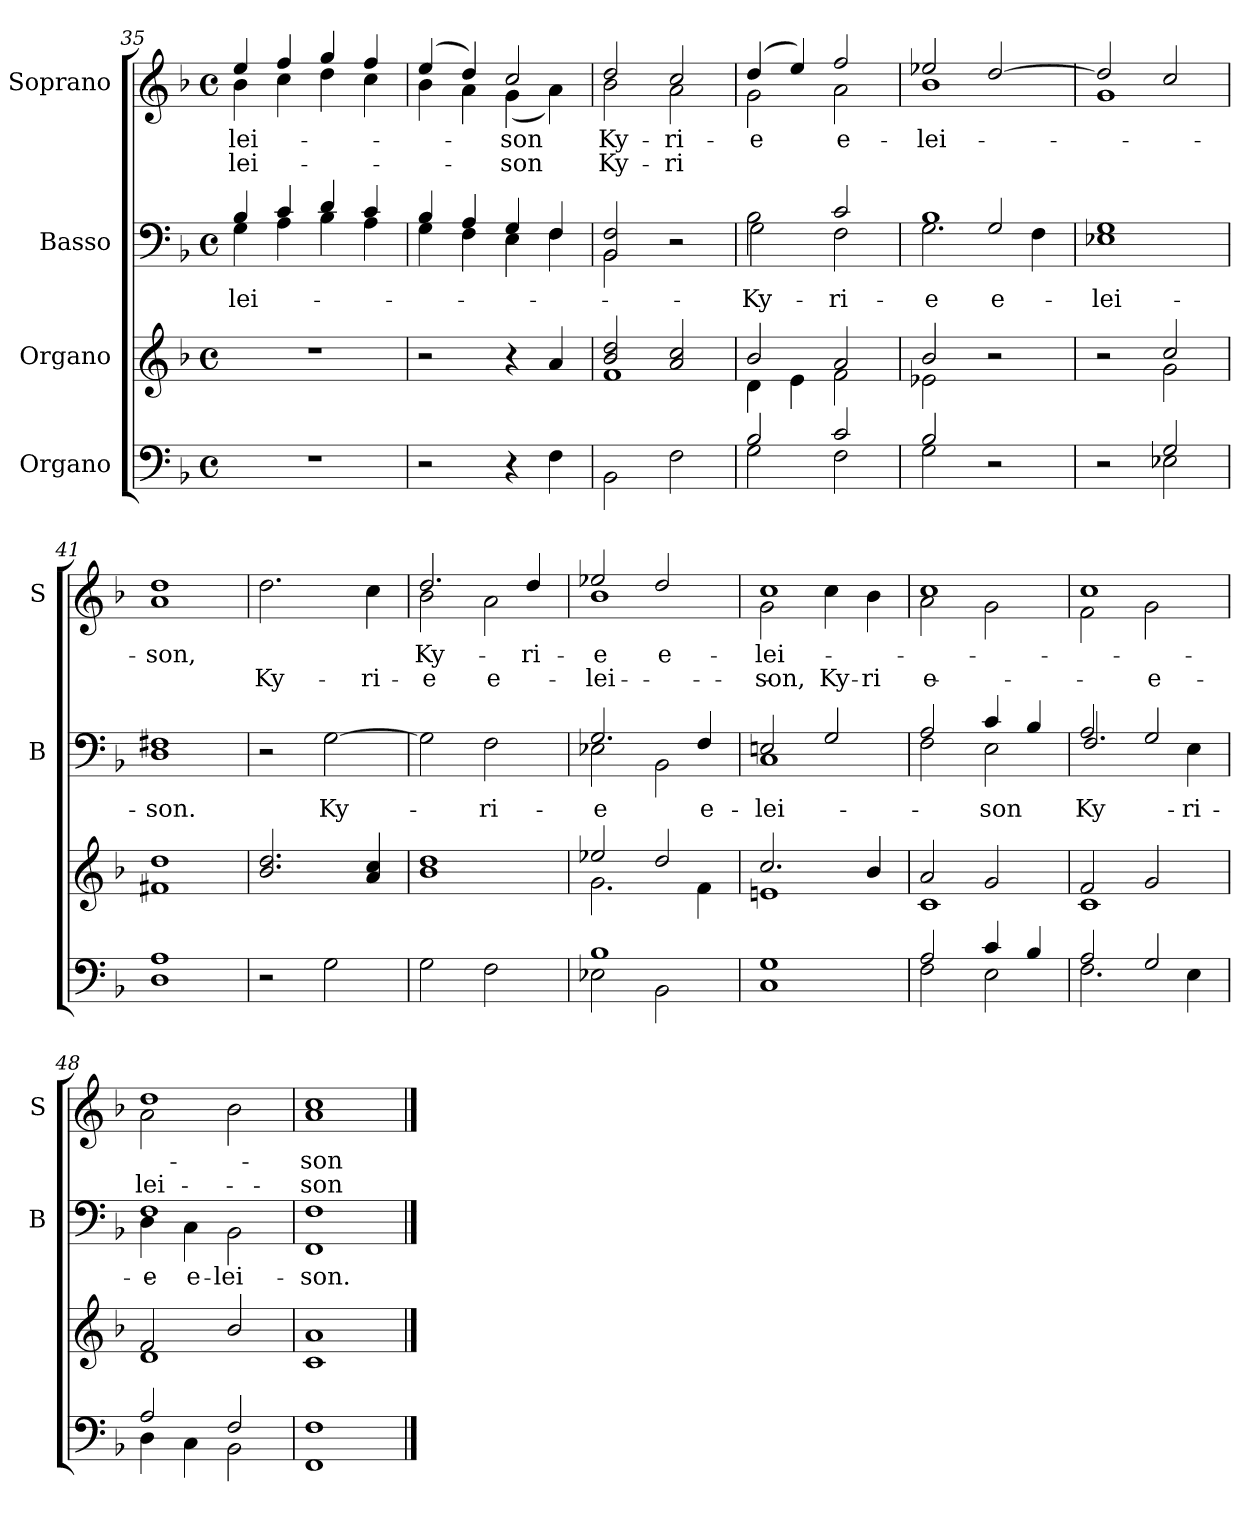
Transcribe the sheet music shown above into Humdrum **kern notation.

**kern	**kern	**kern	**text	**kern	**text	**text
*part4	*part3	*part2	*part2	*part1	*part1	*part1
*staff4	*staff3	*staff2	*staff2	*staff1	*staff1	*staff1
*I"Organo	*I"Organo	*I"Basso	*	*I"Soprano	*	*
*	*	*I'B	*	*I'S	*	*
*clefF4	*clefG2	*clefF4	*	*clefG2	*	*
*k[b-]	*k[b-]	*k[b-]	*	*k[b-]	*	*
*M4/4	*M4/4	*M4/4	*	*M4/4	*	*
*met(c)	*met(c)	*met(c)	*	*met(c)	*	*
=35	=35	=35	=35	=35	=35	=35
*	*	*^	*	*^	*	*
1r	1r	4B-/	4G\	-lei-	4ee/	4b-\	-lei-	-lei-
.	.	4c/	4A\	.	4ff/	4cc\	.	.
.	.	4d/	4B-\	.	4gg/	4dd\	.	.
.	.	4c/	4A\	.	4ff/	4cc\	.	.
=36	=36	=36	=36	=36	=36	=36	=36	=36
2r	2r	4B-/	4G\	.	(4ee/	4b-\	.	.
.	.	4A/	4F\	.	4dd/)	4a\	.	.
4r	4r	4G/	4E\	.	2cc/	(4g\	-son	-son
4F\	4a/	4F/	4F\	.	.	4a\)	.	.
=37	=37	=37	=37	=37	=37	=37	=37	=37
*	*^	*	*	*	*	*	*	*
2BB-\	2b-/ 2dd/	1f	2BB-/ 2F/	2BB-\	.	2dd/	2b-\	Ky-	Ky-
2F\	2a/ 2cc/	.	2r	2ryy	.	2cc/	2a\	-ri-	-ri
=38	=38	=38	=38	=38	=38	=38	=38	=38	=38
*^	*	*	*	*	*	*	*	*	*
2B-/	2G\	2b-/	4d\	2B-\	2G\	Ky-	(4dd/	2g\	-e	.
.	.	.	4e\	.	.	.	4ee/)	.	.	.
2c/	2F\	2a/	2f\	2c/	2F\	-ri-	2ff/	2a\	e-	.
=39	=39	=39	=39	=39	=39	=39	=39	=39	=39	=39
!	!	!	!	!LO:N:vis=1	!	!	!	!	!	!
2B-/	2G\	2b-/	2e-X\	2B-/	2.G\	-e	2ee-X/	1b-	-lei-	.
2r	2ryy	2r	2ryy	2G/	.	e-	[2dd/	.	.	.
.	.	.	.	.	4F\	.	.	.	.	.
=40	=40	=40	=40	=40	=40	=40	=40	=40	=40	=40
2r	2ryy	2r	2ryy	1G	1E-X	-lei-	2dd/]	1g	.	.
2G/	2E-X\	2cc/	2g\	.	.	.	2cc/	.	.	.
*	*	*v	*v	*	*	*	*	*	*	*
=41	=41	=41	=41	=41	=41	=41	=41	=41	=41
1A	1D	1f#X 1dd	1F#X	1D	-son.	1dd	1a	-son,	.
=42	=42	=42	=42	=42	=42	=42	=42	=42	=42
!	!	!	!	!	!	!LO:TX:a:color=crimson:t=⚠	!	!	!
*	*	*	*v	*v	*	*	*	*	*
*v	*v	*	*	*	*v	*v	*	*
2r	2.b-/ 2.dd/	2r	.	2.dd\	.	Ky-
2G\	.	[2G\	Ky-	.	.	.
.	4a/ 4cc/	.	.	4cc\	.	-ri-
=43	=43	=43	=43	=43	=43	=43
*	*	*	*	*^	*	*
2G\	1b- 1dd	2G\]	.	2.dd/	2b-\	Ky-	e
2F\	.	2F\	-ri-	.	2a\	.	e-
.	.	.	.	4dd/	.	-ri-	.
=44	=44	=44	=44	=44	=44	=44	=44
*^	*^	*^	*	*	*	*	*
1B-	2E-X\	2ee-X/	2.g\	2.G/	2E-X\	-e	2ee-X/	1b-	-e	-lei-
.	2BB-\	2dd/	.	.	2BB-\	.	2dd/	.	e-	.
.	.	.	4f\	4F/	.	e-	.	.	.	.
=45	=45	=45	=45	=45	=45	=45	=45	=45	=45	=45
1G	1C	2.cc/	1en	2En/	1C	-lei-	1cc	2g\	-lei-	-son,
.	.	.	.	2G/	.	.	.	4cc\	.	Ky-
.	.	4b-/	.	.	.	.	.	4b-\	.	-ri-
=46	=46	=46	=46	=46	=46	=46	=46	=46	=46	=46
2A/	2F\	2a/	1c	2A/	2F\	.	1cc	2a\	.	-e
4c/	2E\	2g/	.	4c/	2E\	-son	.	2g\	.	.
4B-/	.	.	.	4B-/	.	.	.	.	.	.
=47	=47	=47	=47	=47	=47	=47	=47	=47	=47	=47
2A/	2.F\	2f/	1c	2A/	2.F/	Ky-	1cc	2f\	.	.
2G/	.	2g/	.	2G/	.	.	.	2g\	.	e-
.	4E\	.	.	.	4E\	-ri-	.	.	.	.
=48	=48	=48	=48	=48	=48	=48	=48	=48	=48	=48
2A/	4D\	2f/	1d	1F	4D\	-e	1dd	2a\	.	-lei-
.	4C\	.	.	.	4C\	e-	.	.	.	.
2F/	2BB-\	2b-/	.	.	2BB-\	-lei-	.	2b-\	.	.
*v	*v	*	*	*	*	*	*	*	*	*
*	*v	*v	*	*	*	*	*	*	*
=49	=49	=49	=49	=49	=49	=49	=49	=49
1FF 1F	1c 1a	1F	1FF	-son.	1cc	1a	-son	-son
*	*	*v	*v	*	*	*	*	*
*	*	*	*	*v	*v	*	*
==	==	==	==	==	==	==
*-	*-	*-	*-	*-	*-	*-
